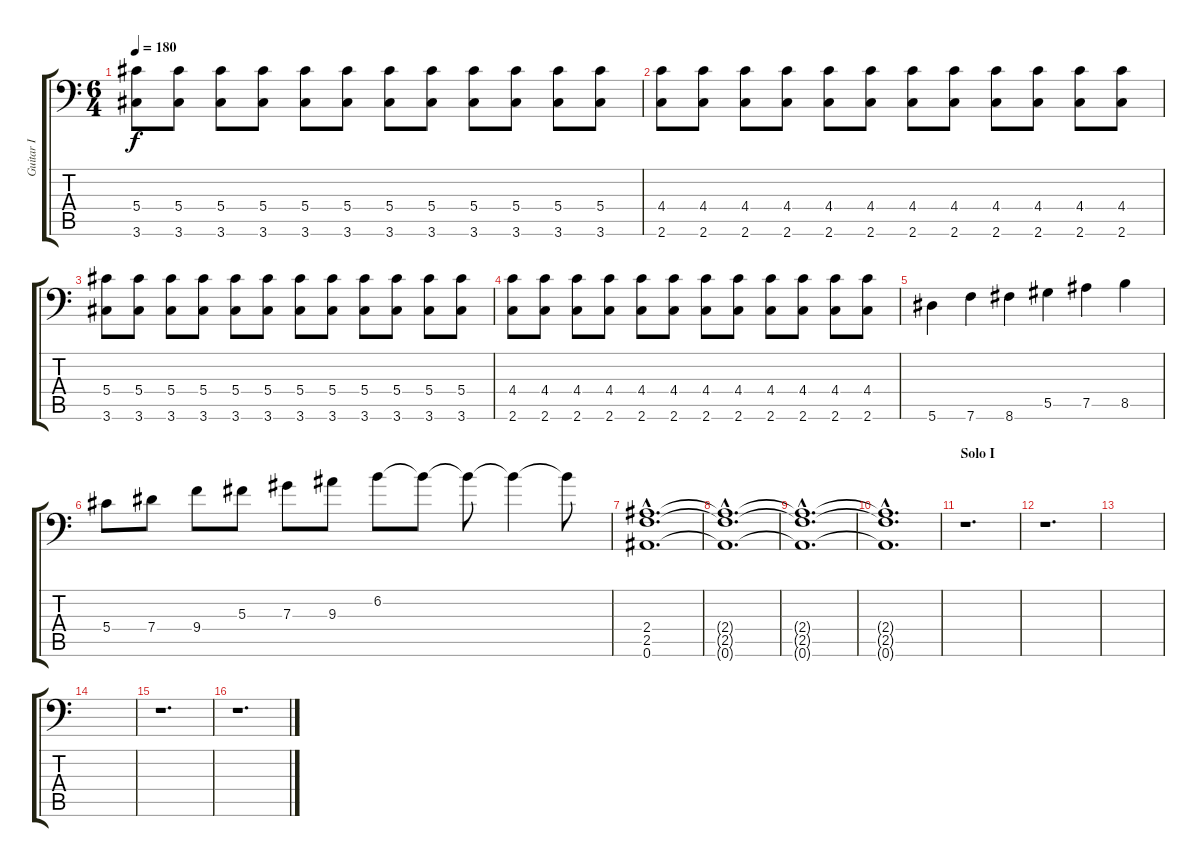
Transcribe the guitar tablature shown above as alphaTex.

\track ("Guitar I" "Guitar I") {instrument distortionguitar}
\staff {score tabs}
\tuning (Bb3 F3 Db3 Ab2 Eb2 Bb1) {hide}
\ts (6 4)
\tempo 180
\clef f4
\ks c
(5.4 3.6).8{dy f} (5.4 3.6).8 (5.4 3.6).8 (5.4 3.6).8 (5.4 3.6).8 (5.4 3.6).8 (5.4 3.6).8 (5.4 3.6).8 (5.4 3.6).8 (5.4 3.6).8 (5.4 3.6).8 (5.4 3.6).8 |
(4.4 2.6).8 (4.4 2.6).8 (4.4 2.6).8 (4.4 2.6).8 (4.4 2.6).8 (4.4 2.6).8 (4.4 2.6).8 (4.4 2.6).8 (4.4 2.6).8 (4.4 2.6).8 (4.4 2.6).8 (4.4 2.6).8 |
(5.4 3.6).8 (5.4 3.6).8 (5.4 3.6).8 (5.4 3.6).8 (5.4 3.6).8 (5.4 3.6).8 (5.4 3.6).8 (5.4 3.6).8 (5.4 3.6).8 (5.4 3.6).8 (5.4 3.6).8 (5.4 3.6).8 |
(4.4 2.6).8 (4.4 2.6).8 (4.4 2.6).8 (4.4 2.6).8 (4.4 2.6).8 (4.4 2.6).8 (4.4 2.6).8 (4.4 2.6).8 (4.4 2.6).8 (4.4 2.6).8 (4.4 2.6).8 (4.4 2.6).8 |
5.6.4 7.6.4 8.6.4 5.5.4 7.5.4 8.5.4 |
5.4.8 7.4.8 9.4.8 5.3.8 7.3.8 9.3.8 6.2.8 6.2{t}.8 6.2{t}.8 6.2{t}.4 6.2{t}.8 |
(2.4{hac} 2.5{hac} 0.6{hac}).1{d} |
(2.4{hac t} 2.5{hac t} 0.6{hac t}).1{d} |
(2.4{hac t} 2.5{hac t} 0.6{hac t}).1{d} |
(2.4{hac t} 2.5{hac t} 0.6{hac t}).1{d} |
\section ("" "Solo I")
r.1{d} |
r.1{d} |
|
|
r.1{d} |
r.1{d}
